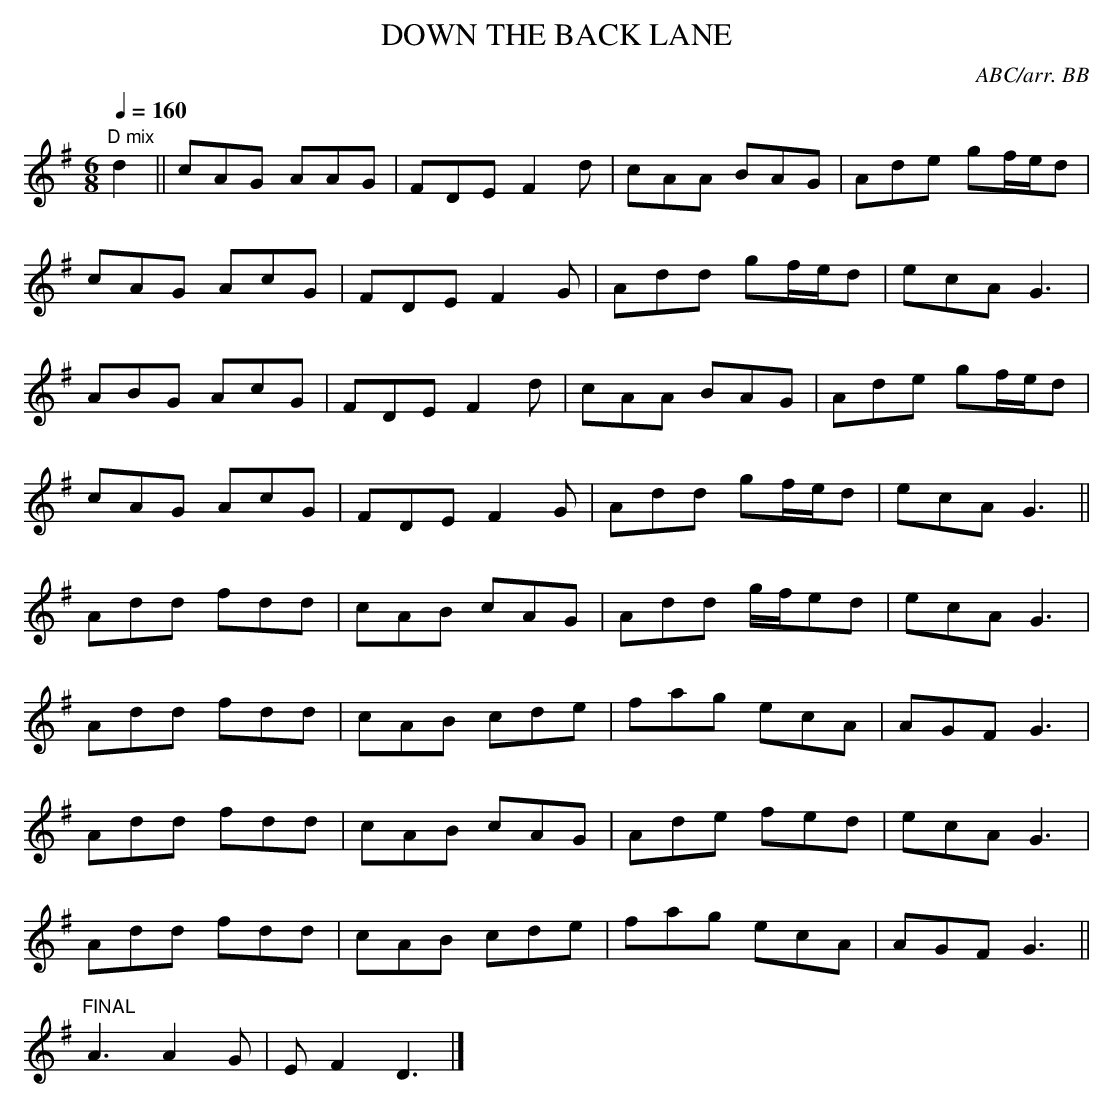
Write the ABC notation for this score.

X:1
T:DOWN THE BACK LANE
C:ABC/arr. BB
M:6/8
L:1/8
Q:1/4=160
K:G
"D mix"
d2||cAG AAG|FDE F2d|cAA BAG|Ade gf/e/d|
cAG AcG|FDE F2G|Add gf/e/d|ecA G3|
ABG AcG|FDE F2 d|cAA BAG|Ade gf/e/d|
cAG AcG|FDE F2G|Add gf/e/d|ecA G3||
Add fdd|cAB cAG|Add g/f/ed|ecA G3|
Add fdd|cAB cde|fag ecA|AGF G3|
Add fdd|cAB cAG|Ade fed|ecA G3|
Add fdd|cAB cde|fag ecA|AGF G3||
"FINAL" A3 A2G|EF2 D3 |]
